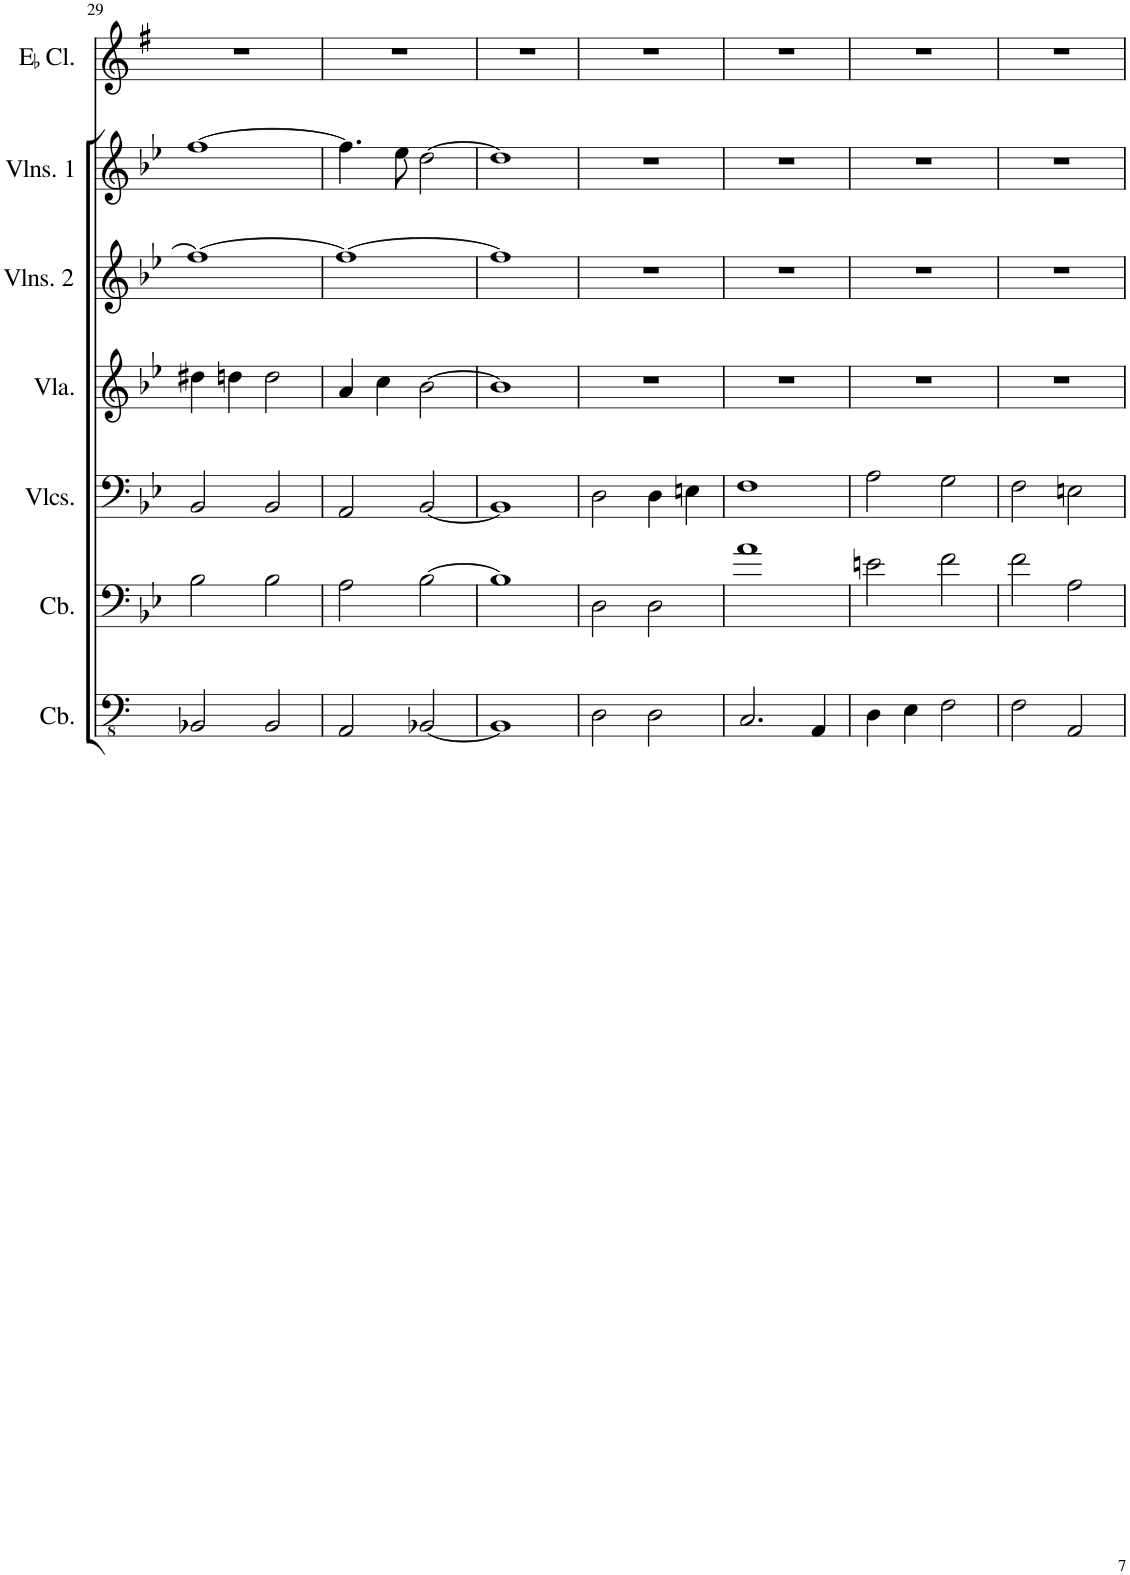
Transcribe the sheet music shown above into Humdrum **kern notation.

**kern	**kern	**kern	**kern	**kern	**kern	**kern
*part7	*part6	*part5	*part4	*part3	*part2	*part1
*staff7	*staff6	*staff5	*staff4	*staff3	*staff2	*staff1
*I"Contrabass	*I"Contrabass	*I"Violoncellos	*I"Viola	*I"Violins 2	*I"Violins 1	*I"E Clarinet
*I'Cb.	*I'Cb.	*I'Vlcs.	*I'Vla.	*I'Vlns. 2	*I'Vlns. 1	*
!!LO:PB:g=z
*clefFv4	*clefF4	*clefF4	*clefG2	*clefG2	*clefG2	*clefG2
*Trd7c12	*Trd7c12	*	*	*	*	*Trd-2c-3
*k[]	*k[b-e-]	*k[b-e-]	*k[b-e-]	*k[b-e-]	*k[b-e-]	*k[f#]
=29	=29	=29	=29	=29	=29	=29
2BBB-X/	2B-\	2BB-/	4dd#X\	1ff_	[1ff	1r
.	.	.	4ddn\	.	.	.
2BBB-/	2B-\	2BB-/	2dd\	.	.	.
=30	=30	=30	=30	=30	=30	=30
2AAA/	2A\	2AA/	4a/	1ff_	4.ff\]	1r
.	.	.	4cc\	.	.	.
.	.	.	.	.	8ee-\	.
[2BBB-X/	[2B-\	[2BB-/	[2b-\	.	[2dd\	.
=31	=31	=31	=31	=31	=31	=31
1BBB-]	1B-]	1BB-]	1b-]	1ff]	1dd]	1r
=32	=32	=32	=32	=32	=32	=32
2DD\	2D\	2D\	1r	1r	1r	1r
2DD\	2D\	4D\	.	.	.	.
.	.	4En\	.	.	.	.
=33	=33	=33	=33	=33	=33	=33
2.CC/	1a	1F	1r	1r	1r	1r
4AAA/	.	.	.	.	.	.
=34	=34	=34	=34	=34	=34	=34
4DD\	2en\	2A\	1r	1r	1r	1r
4EE\	.	.	.	.	.	.
2FF\	2f\	2G\	.	.	.	.
=35	=35	=35	=35	=35	=35	=35
2FF\	2f\	2F\	1r	1r	1r	1r
2AAA/	2A\	2En\	.	.	.	.
=	=	=	=	=	=	=
*-	*-	*-	*-	*-	*-	*-
